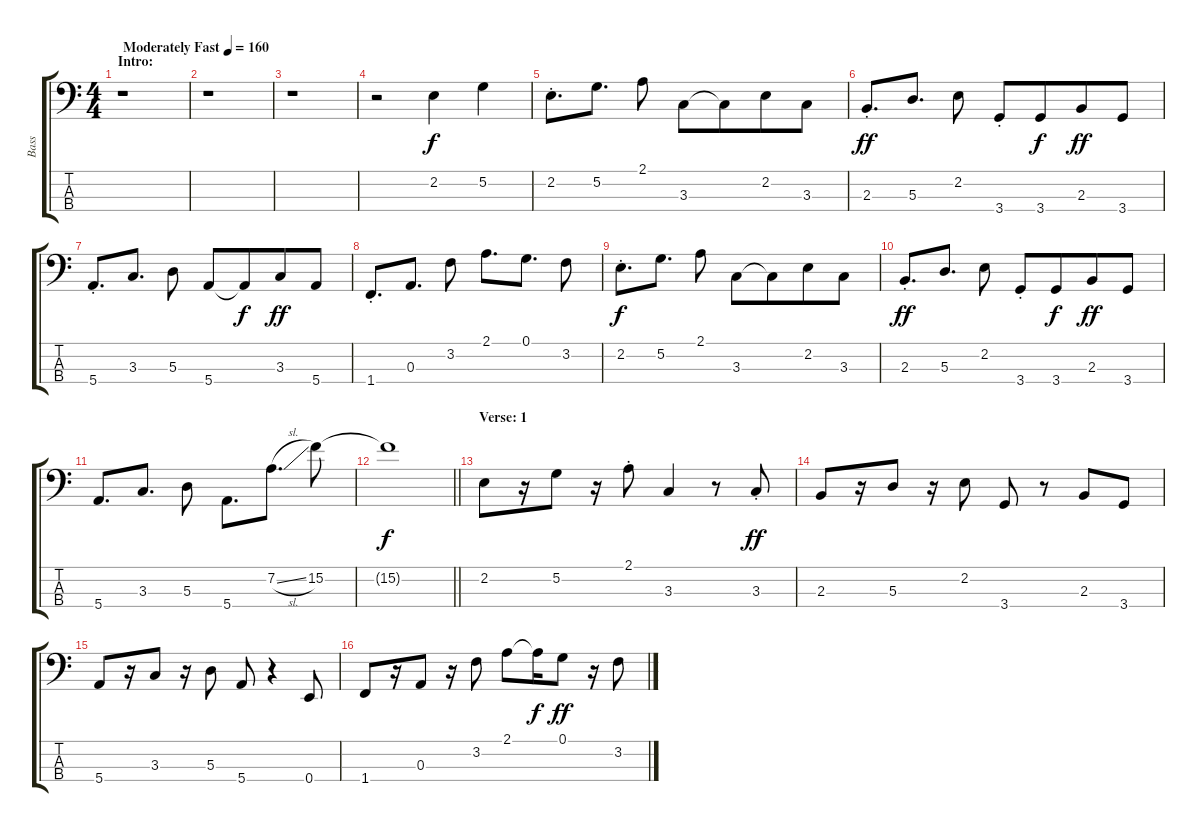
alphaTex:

\track ("Bass" "Bass") {instrument fretlessbass}
\staff {score tabs}
\tuning (G2 D2 A1 E1) {hide}
\ts (4 4)
\section ("" "Intro:")
\tempo (160 "Moderately Fast")
\clef f4
\ks c
r.1{dy f instrument fretlessbass} |
r.1 |
r.1 |
r.2 2.2.4 5.2.4 |
2.2{st}.8{d} 5.2.8{d} 2.1.8 3.3.8 3.3{t}.8{beam merge} 2.2.8 3.3.8 |
2.3{st}.8{d dy ff} 5.3.8{d} 2.2.8 3.4{st}.8 3.4.8{dy f beam merge} 2.3.8{dy ff} 3.4.8 |
5.4{st}.8{d} 3.3.8{d} 5.3.8 5.4.8 5.4{t}.8{dy f beam merge} 3.3.8{dy ff} 5.4.8 |
1.4{st}.8{d} 0.3.8{d} 3.2.8 2.1.8{d beam merge} 0.1.8{d} 3.2.8 |
2.2{st}.8{d dy f} 5.2.8{d} 2.1.8 3.3.8 3.3{t}.8{beam merge} 2.2.8 3.3.8 |
2.3{st}.8{d dy ff} 5.3.8{d} 2.2.8 3.4{st}.8 3.4.8{dy f beam merge} 2.3.8{dy ff} 3.4.8 |
5.4.8{d} 3.3.8{d} 5.3.8 5.4.8{d beam merge} 7.2{sl}.8{d} 15.2.8 |
\barLineRight lightlight
15.2{t}.1{dy f} |
\section ("" "Verse: 1")
2.2.8 r.16 5.2.8 r.16 2.1{st}.8 3.3.4 r.8 3.3{st}.8{dy ff} |
2.3.8 r.16 5.3.8 r.16 2.2.8 3.4.8 r.8{beam merge} 2.3.8 3.4.8 |
5.4.8 r.16 3.3.8 r.16 5.3.8 5.4.8 r.4 0.4.8 |
1.4.8 r.16 0.3.8 r.16 3.2.8 2.1.8 2.1{t}.16{dy f} 0.1.8{dy ff} r.16 3.2.8
